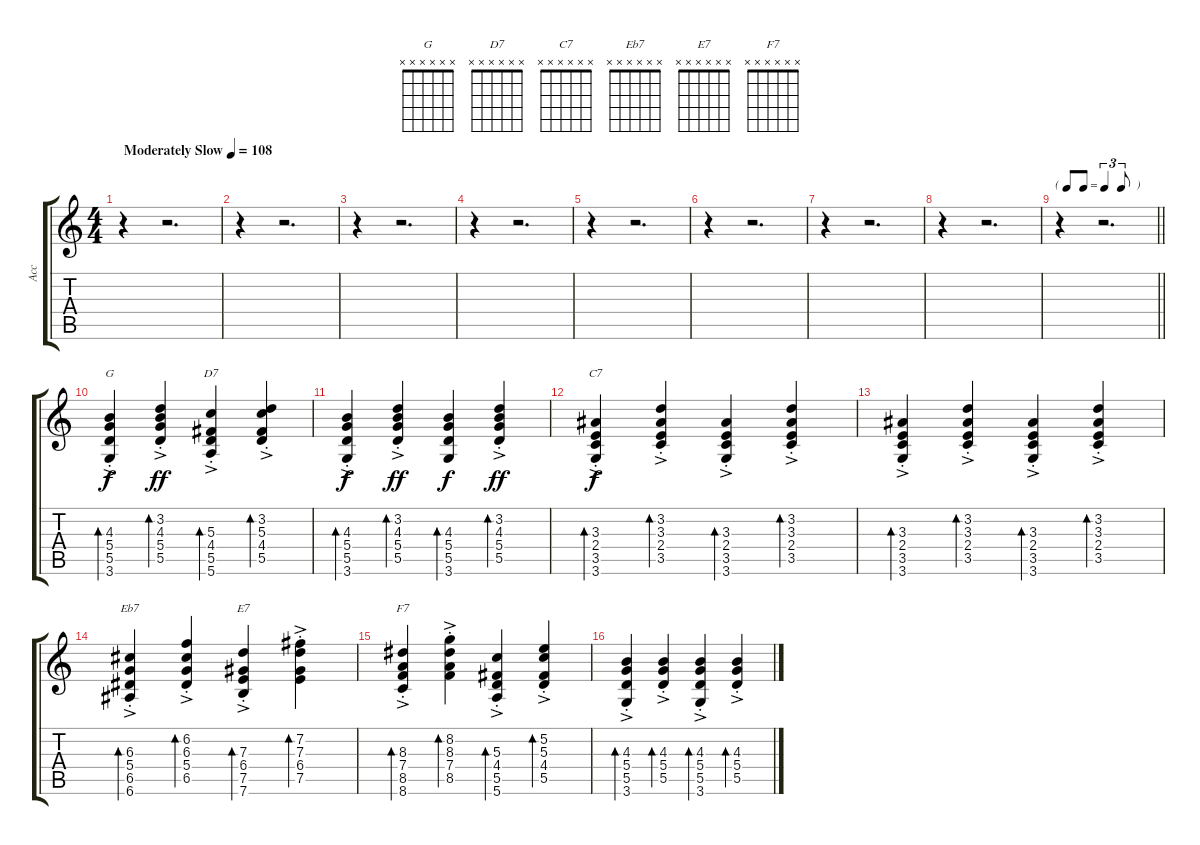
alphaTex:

\track ("Acc" "Acc") {instrument acousticguitarsteel}
\staff {score tabs}
\tuning (E4 B3 G3 D3 A2 E2) {hide}
\chord ("G" x x x x x x)
\chord ("D7" x x x x x x)
\chord ("C7" x x x x x x)
\chord ("Eb7" x x x x x x)
\chord ("E7" x x x x x x)
\chord ("F7" x x x x x x)
\ts (4 4)
\tempo (108 "Moderately Slow")
\clef g2
\ks c
r.4{dy f instrument acousticguitarsteel} r.2{d} |
r.4 r.2{d} |
r.4 r.2{d} |
r.4 r.2{d} |
r.4 r.2{d} |
r.4 r.2{d} |
r.4 r.2{d} |
r.4 r.2{d} |
\tf triplet8th
\barLineRight lightlight
r.4 r.2{d} |
(4.3{ac st} 5.4 5.5 3.6).4{bd 60 ch "G"} (3.2 4.3{ac st} 5.4{ac st} 5.5).4{bd 60 dy ff} (5.3 4.4 5.5 5.6{ac st}).4{bd 60 ch "D7"} (3.2 5.3{ac st} 4.4{ac st} 5.5).4{bd 60} |
(4.3{ac st} 5.4 5.5 3.6).4{bd 60 dy f} (3.2 4.3{ac st} 5.4{ac st} 5.5).4{bd 60 dy ff} (4.3 5.4 5.5 3.6).4{bd 60 dy f} (3.2 4.3{ac st} 5.4{ac st} 5.5).4{bd 60 dy ff} |
(3.3 2.4 3.5 3.6{ac st}).4{bd 60 ch "C7" dy f} (3.2 3.3{ac st} 2.4{ac st} 3.5).4{bd 60} (3.3 2.4 3.5 3.6{ac st}).4{bd 60} (3.2 3.3{ac st} 2.4{ac st} 3.5).4{bd 60} |
(3.3 2.4 3.5 3.6{ac st}).4{bd 60} (3.2 3.3{ac st} 2.4{ac st} 3.5).4{bd 60} (3.3 2.4 3.5 3.6{ac st}).4{bd 60} (3.2 3.3{ac st} 2.4{ac st} 3.5).4{bd 60} |
(6.3{ac st} 5.4 6.5 6.6).4{bd 60 ch "Eb7"} (6.2 6.3{ac st} 5.4{ac st} 6.5).4{bd 60} (7.3 6.4 7.5 7.6{ac st}).4{bd 60 ch "E7"} (7.2 7.3{ac st} 6.4{ac st} 7.5).4{bd 60} |
(8.3{ac st} 7.4 8.5 8.6).4{bd 60 ch "F7"} (8.2 8.3{ac st} 7.4{ac st} 8.5).4{bd 60} (5.3{ac st} 4.4 5.5 5.6).4{bd 60} (5.2 5.3{ac st} 4.4{ac st} 5.5).4{bd 60} |
(4.3 5.4 5.5 3.6{ac st}).4{bd 60} (4.3{ac st} 5.4{ac st} 5.5).4{bd 60} (4.3 5.4 5.5 3.6{ac st}).4{bd 60} (4.3{ac st} 5.4{ac st} 5.5).4{bd 60}
